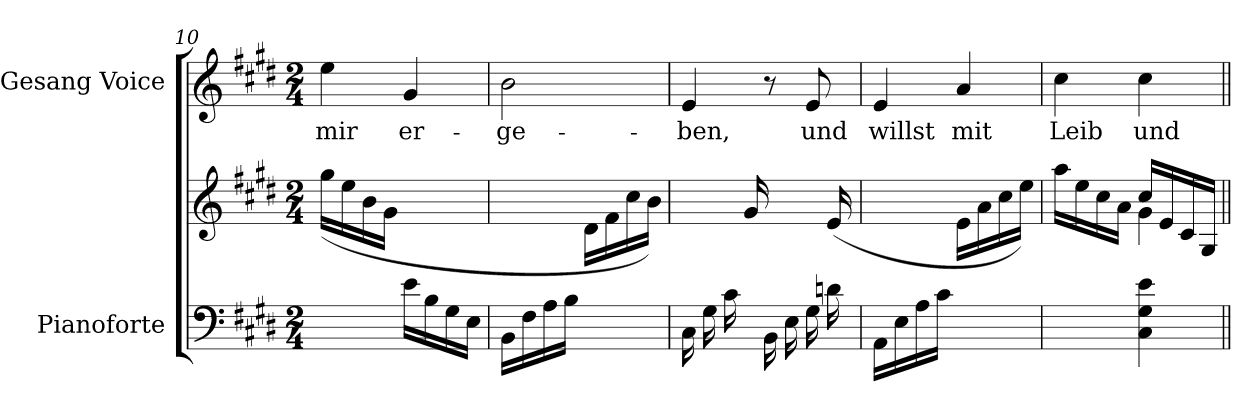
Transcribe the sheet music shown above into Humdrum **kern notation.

**kern	**kern	**kern	**text
*part2	*part2	*part1	*part1
*staff3	*staff2	*staff1	*staff1
*I"Pianoforte	*	*I"Gesang Voice	*
*I'Pno	*	*	*
*clefF4	*clefG2	*clefG2	*
*k[f#c#g#d#]	*k[f#c#g#d#]	*k[f#c#g#d#]	*
*M2/4	*M2/4	*M2/4	*
=10	=10	=10	=10
*	*^	*	*
4ryy	2ryy	(16gg#\LL	4ee\	mir
.	.	16ee\	.	.
.	.	16b\	.	.
.	.	16g#\JJ	.	.
16e\LL	.	4ryy	4g#/	er-
16B\	.	.	.	.
16G#\	.	.	.	.
16E\JJ)	.	.	.	.
=11	=11	=11	=11	=11
(16BB\LL	2ryy	4ryy	2b\	-ge-
16F#\	.	.	.	.
16A\	.	.	.	.
16B\JJ	.	.	.	.
4ryy	.	16d#\LL	.	.
.	.	16f#\	.	.
.	.	16cc#\	.	.
.	.	16b\JJ)	.	.
=12	=12	=12	=12	=12
(16C#\LL	8.ryy	8.ryy	4e/	-ben,
16G#\	.	.	.	.
16c#\	.	.	.	.
16ryy	16g#/	16e\JJ)	.	.
(16BB\LL	8.ryy	4ryy	8r	.
16E\	.	.	.	.
16G#\	.	.	8e/	und
16dn\JJ	(16e/	.	.	.
=13	=13	=13	=13	=13
16AA\LL	4ryy	4ryy	4e/	willst
16E\	.	.	.	.
16A\	.	.	.	.
16c#\JJ	.	.	.	.
4ryy	4ryy	16e\LL	4a/	mit
.	.	16a\	.	.
.	.	16cc#\	.	.
.	.	16ee\JJ)	.	.
=14	=14	=14	=14	=14
4ryy	16aa\LL	4ryy	4cc#\	Leib
.	16ee\	.	.	.
.	16cc#\	.	.	.
.	16a\JJ	.	.	.
4C#\ 4G#\ 4e\	16cc#/LL	4g#\	4cc#\	und
.	16e/	.	.	.
.	16c#/	.	.	.
.	16G#/JJ	.	.	.
*	*v	*v	*	*
=||	=||	=||	=||
*-	*-	*-	*-
